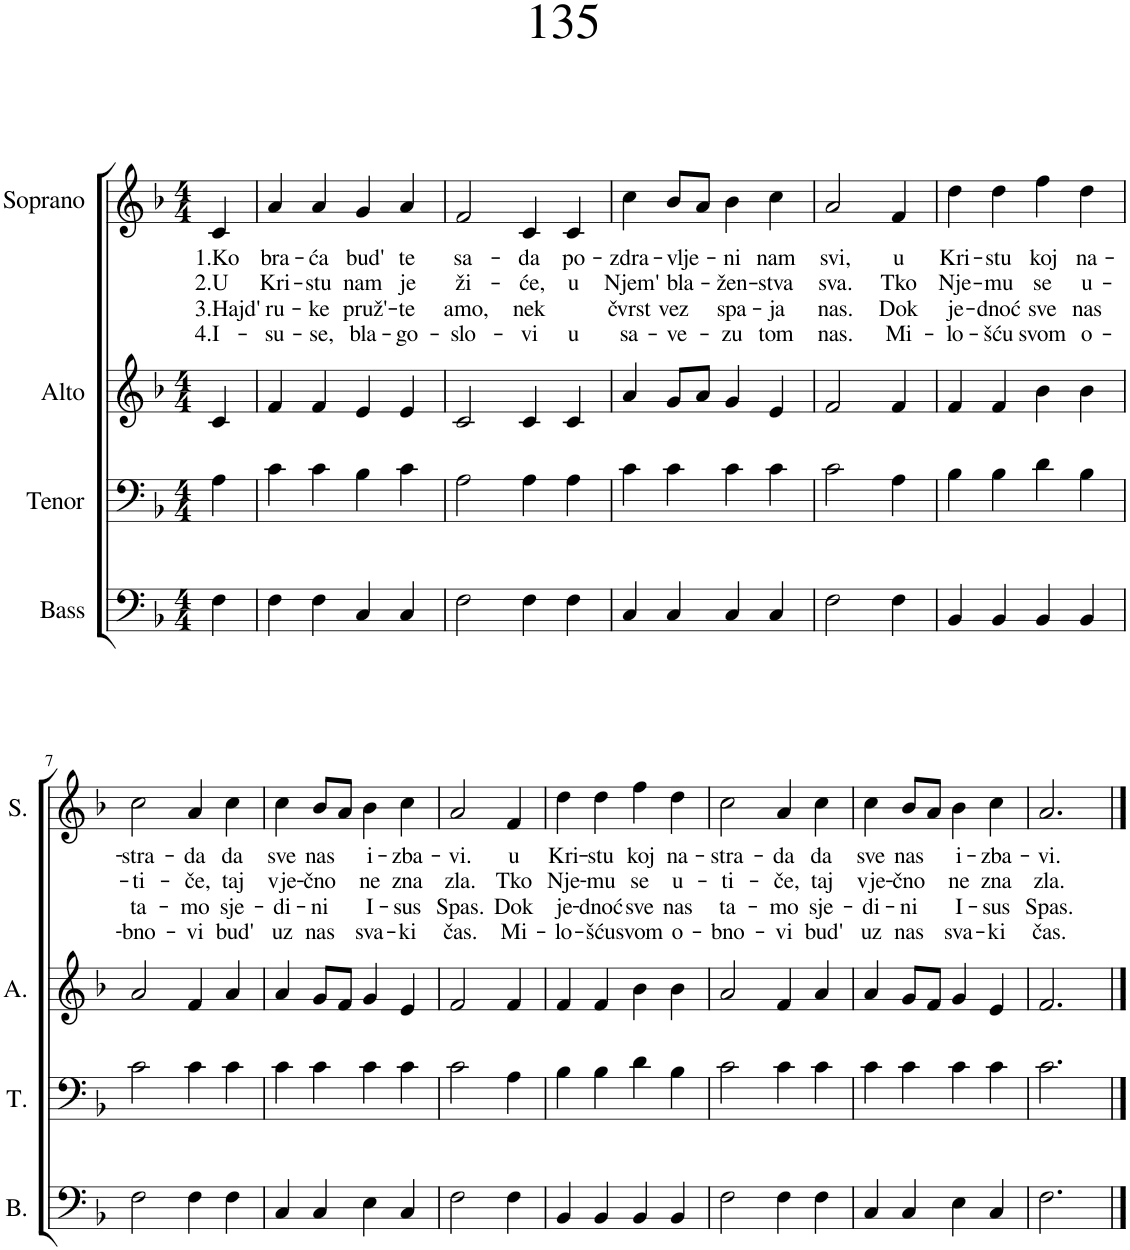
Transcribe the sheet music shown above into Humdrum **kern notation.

**kern	**kern	**kern	**kern	**text	**text	**text	**text
*part4	*part3	*part2	*part1	*part1	*part1	*part1	*part1
*staff4	*staff3	*staff2	*staff1	*staff1	*staff1	*staff1	*staff1
*I"Bass	*I"Tenor	*I"Alto	*I"Soprano	*	*	*	*
*I'B.	*I'T.	*I'A.	*I'S.	*	*	*	*
*clefF4	*clefF4	*clefG2	*clefG2	*	*	*	*
*k[b-]	*k[b-]	*k[b-]	*k[b-]	*	*	*	*
*M4/4	*M4/4	*M4/4	*M4/4	*	*	*	*
=1	=1	=1	=1	=1	=1	=1	=1
!	!	!	!	!LO:LY:b	!LO:LY:b	!LO:LY:b	!LO:LY:b
4F\	4A\	4c/	4c/	1.Ko	2.U	3.Hajd'	4.I-
=2	=2	=2	=2	=2	=2	=2	=2
!	!	!	!	!LO:LY:b	!LO:LY:b	!LO:LY:b	!LO:LY:b
4F\	4c\	4f/	4a/	bra-	Kri-	ru-	-su-
!	!	!	!	!LO:LY:b	!LO:LY:b	!LO:LY:b	!LO:LY:b
4F\	4c\	4f/	4a/	-ća	-stu	-ke	-se,
!	!	!	!	!LO:LY:b	!LO:LY:b	!LO:LY:b	!LO:LY:b
4C/	4B-\	4e/	4g/	bud'	nam	pruž'-	bla-
!	!	!	!	!LO:LY:b	!LO:LY:b	!LO:LY:b	!LO:LY:b
4C/	4c\	4e/	4a/	te	je	-te	-go-
=3	=3	=3	=3	=3	=3	=3	=3
!	!	!	!	!LO:LY:b	!LO:LY:b	!LO:LY:b	!LO:LY:b
2F\	2A\	2c/	2f/	sa-	ži-	amo,	-slo-
!	!	!	!	!LO:LY:b	!LO:LY:b	!LO:LY:b	!LO:LY:b
4F\	4A\	4c/	4c/	-da	-će,	nek	-vi
!	!	!	!	!LO:LY:b	!LO:LY:b	!	!LO:LY:b
4F\	4A\	4c/	4c/	po-	u	.	u
=4	=4	=4	=4	=4	=4	=4	=4
!	!	!	!	!LO:LY:b	!LO:LY:b	!LO:LY:b	!LO:LY:b
4C/	4c\	4a/	4cc\	-zdra-	Njem'	čvrst	sa-
!	!	!	!	!LO:LY:b	!LO:LY:b	!LO:LY:b	!LO:LY:b
4C/	4c\	8g/L	8b-/L	-vlje-	bla-	vez	-ve-
.	.	8a/J	8a/J	.	.	.	.
!	!	!	!	!LO:LY:b	!LO:LY:b	!LO:LY:b	!LO:LY:b
4C/	4c\	4g/	4b-\	-ni	-žen-	spa-	-zu
!	!	!	!	!LO:LY:b	!LO:LY:b	!LO:LY:b	!LO:LY:b
4C/	4c\	4e/	4cc\	nam	-stva	-ja	tom
=5	=5	=5	=5	=5	=5	=5	=5
!	!	!	!	!LO:LY:b	!LO:LY:b	!LO:LY:b	!LO:LY:b
2F\	2c\	2f/	2a/	svi,	sva.	nas.	nas.
!	!	!	!	!LO:LY:b	!LO:LY:b	!LO:LY:b	!LO:LY:b
4F\	4A\	4f/	4f/	u	Tko	Dok	Mi-
=6	=6	=6	=6	=6	=6	=6	=6
!	!	!	!	!LO:LY:b	!LO:LY:b	!LO:LY:b	!LO:LY:b
4BB-/	4B-\	4f/	4dd\	Kri-	Nje-	je-	-lo-
!	!	!	!	!LO:LY:b	!LO:LY:b	!LO:LY:b	!LO:LY:b
4BB-/	4B-\	4f/	4dd\	-stu	-mu	-dnoć	-šću
!	!	!	!	!LO:LY:b	!LO:LY:b	!LO:LY:b	!LO:LY:b
4BB-/	4d\	4b-\	4ff\	koj	se	sve	svom
!	!	!	!	!LO:LY:b	!LO:LY:b	!LO:LY:b	!LO:LY:b
4BB-/	4B-\	4b-\	4dd\	na-	u-	nas	o-
!!LO:LB:g=z
=7	=7	=7	=7	=7	=7	=7	=7
!	!	!	!	!LO:LY:b	!LO:LY:b	!LO:LY:b	!LO:LY:b
2F\	2c\	2a/	2cc\	-stra-	-ti-	ta-	-bno-
!	!	!	!	!LO:LY:b	!LO:LY:b	!LO:LY:b	!LO:LY:b
4F\	4c\	4f/	4a/	-da	-če,	-mo	-vi
!	!	!	!	!LO:LY:b	!LO:LY:b	!LO:LY:b	!LO:LY:b
4F\	4c\	4a/	4cc\	da	taj	sje-	bud'
=8	=8	=8	=8	=8	=8	=8	=8
!	!	!	!	!LO:LY:b	!LO:LY:b	!LO:LY:b	!LO:LY:b
4C/	4c\	4a/	4cc\	sve	vje-	-di-	uz
!	!	!	!	!LO:LY:b	!LO:LY:b	!LO:LY:b	!LO:LY:b
4C/	4c\	8g/L	8b-/L	nas	-čno	-ni	nas
.	.	8f/J	8a/J	.	.	.	.
!	!	!	!	!LO:LY:b	!LO:LY:b	!LO:LY:b	!LO:LY:b
4E\	4c\	4g/	4b-\	i-	ne	I-	sva-
!	!	!	!	!LO:LY:b	!LO:LY:b	!LO:LY:b	!LO:LY:b
4C/	4c\	4e/	4cc\	-zba-	zna	-sus	-ki
=9	=9	=9	=9	=9	=9	=9	=9
!	!	!	!	!LO:LY:b	!LO:LY:b	!LO:LY:b	!LO:LY:b
2F\	2c\	2f/	2a/	-vi.	zla.	Spas.	čas.
!	!	!	!	!LO:LY:b	!LO:LY:b	!LO:LY:b	!LO:LY:b
4F\	4A\	4f/	4f/	u	Tko	Dok	Mi-
=10	=10	=10	=10	=10	=10	=10	=10
!	!	!	!	!LO:LY:b	!LO:LY:b	!LO:LY:b	!LO:LY:b
4BB-/	4B-\	4f/	4dd\	Kri-	Nje-	je-	-lo-
!	!	!	!	!LO:LY:b	!LO:LY:b	!LO:LY:b	!LO:LY:b
4BB-/	4B-\	4f/	4dd\	-stu	-mu	-dnoć	-šću
!	!	!	!	!LO:LY:b	!LO:LY:b	!LO:LY:b	!LO:LY:b
4BB-/	4d\	4b-\	4ff\	koj	se	sve	svom
!	!	!	!	!LO:LY:b	!LO:LY:b	!LO:LY:b	!LO:LY:b
4BB-/	4B-\	4b-\	4dd\	na-	u-	nas	o-
=11	=11	=11	=11	=11	=11	=11	=11
!	!	!	!	!LO:LY:b	!LO:LY:b	!LO:LY:b	!LO:LY:b
2F\	2c\	2a/	2cc\	-stra-	-ti-	ta-	-bno-
!	!	!	!	!LO:LY:b	!LO:LY:b	!LO:LY:b	!LO:LY:b
4F\	4c\	4f/	4a/	-da	-če,	-mo	-vi
!	!	!	!	!LO:LY:b	!LO:LY:b	!LO:LY:b	!LO:LY:b
4F\	4c\	4a/	4cc\	da	taj	sje-	bud'
=12	=12	=12	=12	=12	=12	=12	=12
!	!	!	!	!LO:LY:b	!LO:LY:b	!LO:LY:b	!LO:LY:b
4C/	4c\	4a/	4cc\	sve	vje-	-di-	uz
!	!	!	!	!LO:LY:b	!LO:LY:b	!LO:LY:b	!LO:LY:b
4C/	4c\	8g/L	8b-/L	nas	-čno	-ni	nas
.	.	8f/J	8a/J	.	.	.	.
!	!	!	!	!LO:LY:b	!LO:LY:b	!LO:LY:b	!LO:LY:b
4E\	4c\	4g/	4b-\	i-	ne	I-	sva-
!	!	!	!	!LO:LY:b	!LO:LY:b	!LO:LY:b	!LO:LY:b
4C/	4c\	4e/	4cc\	-zba-	zna	-sus	-ki
=13	=13	=13	=13	=13	=13	=13	=13
!	!	!	!	!LO:LY:b	!LO:LY:b	!LO:LY:b	!LO:LY:b
2.F\	2.c\	2.f/	2.a/	-vi.	zla.	Spas.	čas.
==	==	==	==	==	==	==	==
*-	*-	*-	*-	*-	*-	*-	*-
